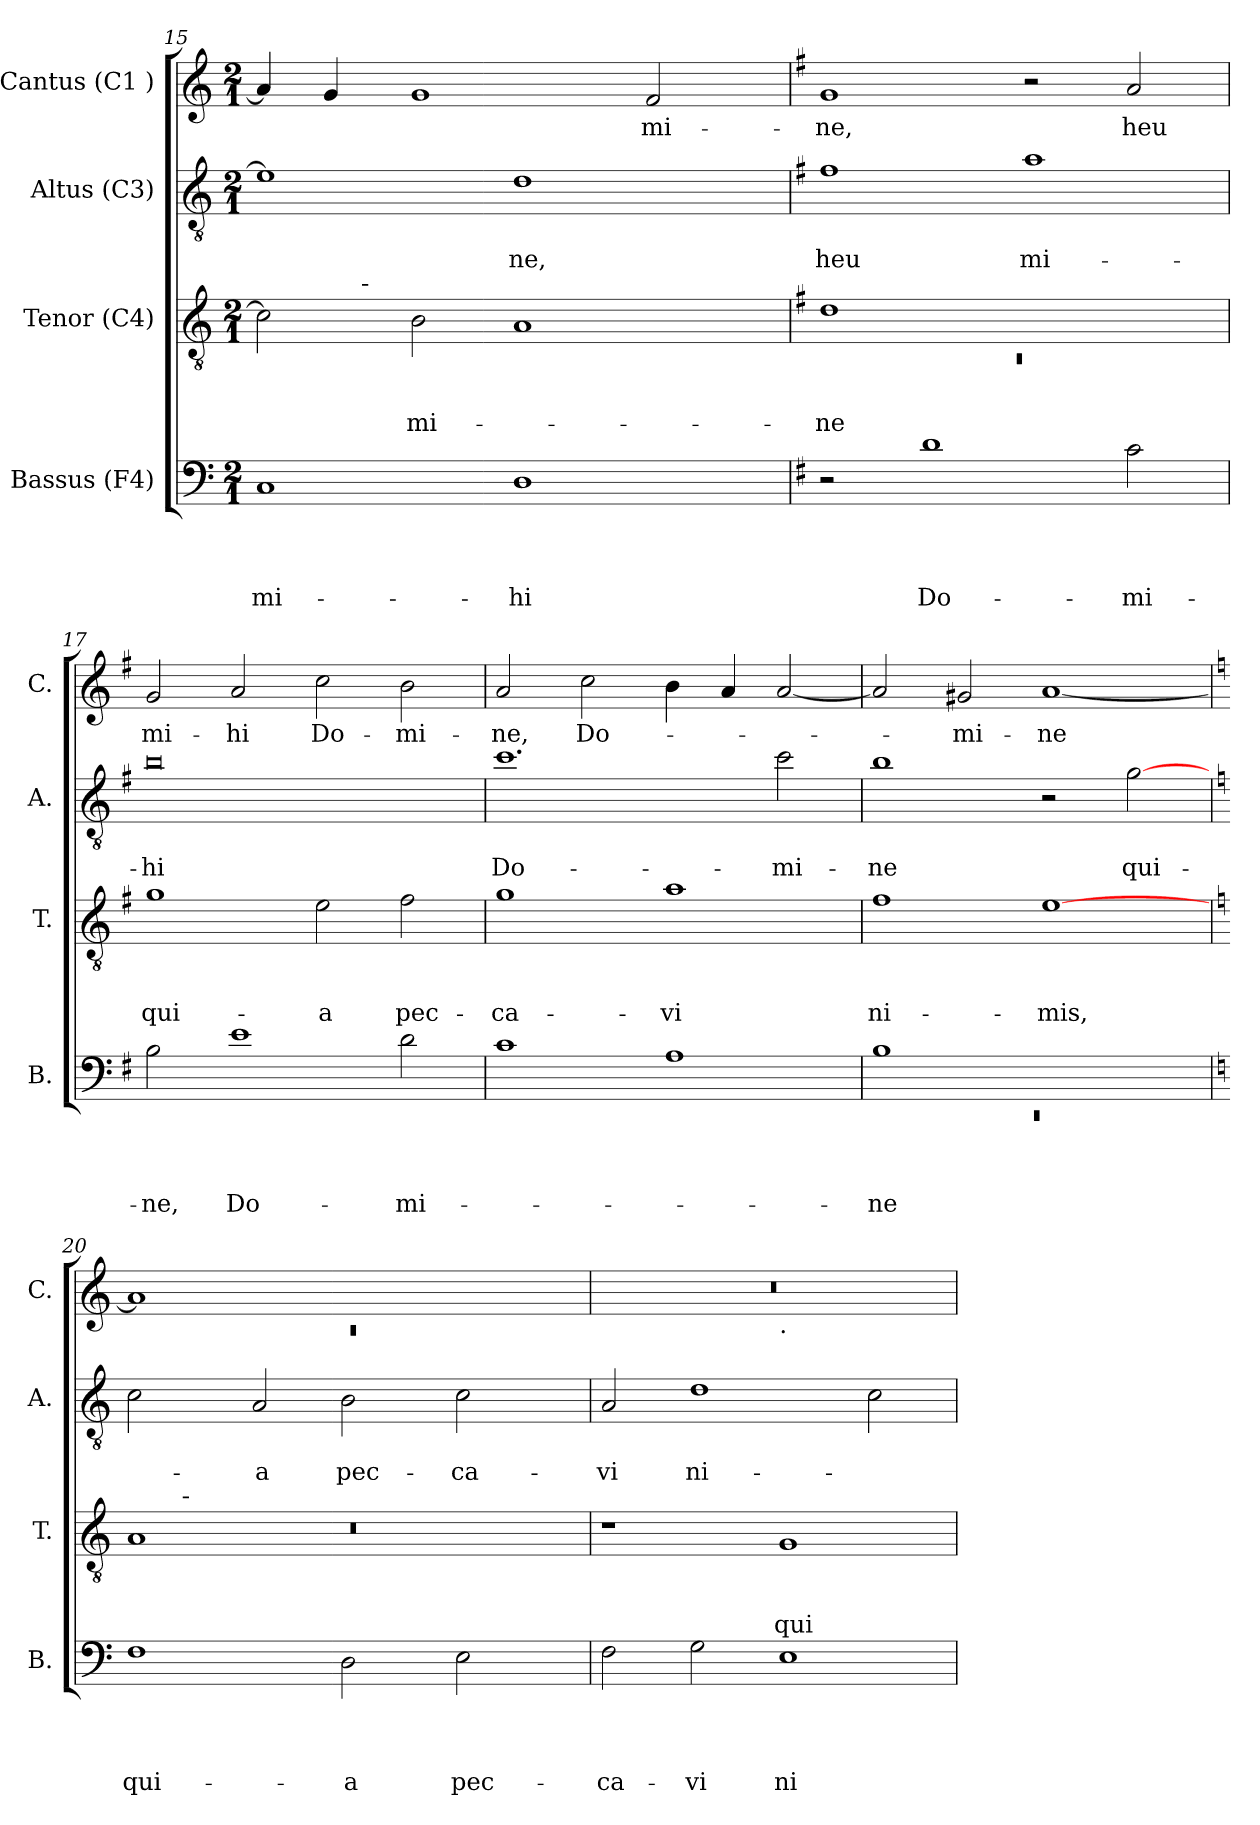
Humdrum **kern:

**kern	**text	**text	**text	**text	**kern	**text	**text	**text	**kern	**text	**text	**kern	**text
*part4	*part4	*part4	*part4	*part4	*part3	*part3	*part3	*part3	*part2	*part2	*part2	*part1	*part1
*staff4	*staff4	*staff4	*staff4	*staff4	*staff3	*staff3	*staff3	*staff3	*staff2	*staff2	*staff2	*staff1	*staff1
*I"Bassus (F4)	*	*	*	*	*I"Tenor (C4)	*	*	*	*I"Altus (C3)	*	*	*I"Cantus (C1 )	*
*I'B.	*	*	*	*	*I'T.	*	*	*	*I'A.	*	*	*I'C.	*
!!LO:LB:g=z
*clefF4	*	*	*	*	*clefGv2	*	*	*	*clefGv2	*	*	*clefG2	*
*k[]	*	*	*	*	*k[]	*	*	*	*k[]	*	*	*k[]	*
*C:	*	*	*	*	*C:	*	*	*	*C:	*	*	*C:	*
*M2/1	*	*	*	*	*M2/1	*	*	*	*M2/1	*	*	*M2/1	*
=15	=15	=15	=15	=15	=15	=15	=15	=15	=15	=15	=15	=15	=15
!	!	!	!	!LO:LY:b	!	!	!	!	!	!	!	!	!
*	*	*	*	*	*^	*	*	*	*	*	*	*	*
1C	.	.	.	mi-	2c\]	4ryy	.	.	.	1e]	.	.	4a/]	.
.	.	.	.	.	.	16.ryy	.	.	.	.	.	.	4g/	.
!	!	!	!	!	!	!LO:TX:a:t=-	!	!	!	!	!	!	!	!
.	.	.	.	.	.	1ryy	.	.	.	.	.	.	.	.
!	!	!	!	!	!	!	!	!	!LO:LY:b	!	!	!	!	!
.	.	.	.	.	2B\	.	.	.	-mi-	.	.	.	1g	.
!	!	!	!	!LO:LY:b	!	!	!	!	!	!	!	!LO:LY:b	!	!
1D	.	.	.	-hi	1A	.	.	.	.	1d	.	-ne,	.	.
.	.	.	.	.	.	2ryy	.	.	.	.	.	.	.	.
!	!	!	!	!	!	!	!	!	!	!	!	!	!	!LO:LY:b
.	.	.	.	.	.	.	.	.	.	.	.	.	2f/	-mi-
.	.	.	.	.	.	8ryy	.	.	.	.	.	.	.	.
.	.	.	.	.	.	32ryy	.	.	.	.	.	.	.	.
=16	=16	=16	=16	=16	=16	=16	=16	=16	=16	=16	=16	=16	=16	=16
*k[f#]	*	*	*	*	*k[f#]	*	*	*	*	*k[f#]	*	*	*k[f#]	*
*G:	*	*	*	*	*G:	*	*	*	*	*G:	*	*	*G:	*
!	!	!	!	!	!	!LO:N:vis=1	!	!	!LO:LY:b	!	!	!LO:LY:b	!	!LO:LY:b
2r	.	.	.	.	1d	0rC	.	.	-ne	1f#	.	heu	1g	-ne,
!	!	!	!	!LO:LY:b	!	!	!	!	!	!	!	!	!	!
1d	.	.	.	Do-	.	.	.	.	.	.	.	.	.	.
!	!	!	!	!	!	!	!	!	!	!	!	!LO:LY:b	!	!
.	.	.	.	.	1ryy	.	.	.	.	1a	.	mi-	2r	.
!	!	!	!	!LO:LY:b	!	!	!	!	!	!	!	!	!	!LO:LY:b
2c\	.	.	.	-mi-	.	.	.	.	.	.	.	.	2a/	heu
*	*	*	*	*	*v	*v	*	*	*	*	*	*	*	*
=17	=17	=17	=17	=17	=17	=17	=17	=17	=17	=17	=17	=17	=17
!	!	!	!	!LO:LY:b	!	!	!	!LO:LY:b	!	!	!LO:LY:b:rj	!	!LO:LY:b
2B\	.	.	.	-ne,	1g	.	.	qui-	0b	.	-hi	2g/	mi-
!	!	!	!	!LO:LY:b	!	!	!	!	!	!	!	!	!LO:LY:b
1e	.	.	.	Do-	.	.	.	.	.	.	.	2a/	-hi
!	!	!	!	!	!	!	!	!LO:LY:b	!	!	!	!	!LO:LY:b
.	.	.	.	.	2e\	.	.	-a	.	.	.	2cc\	Do-
!	!	!	!	!LO:LY:b	!	!	!	!LO:LY:b	!	!	!	!	!LO:LY:b
2d\	.	.	.	-mi-	2f#\	.	.	pec-	.	.	.	2b\	-mi-
=18	=18	=18	=18	=18	=18	=18	=18	=18	=18	=18	=18	=18	=18
!	!	!	!	!	!	!	!	!LO:LY:b	!	!	!LO:LY:b	!	!LO:LY:b
1c	.	.	.	.	1g	.	.	-ca-	1.cc	.	Do-	2a/	-ne,
!	!	!	!	!	!	!	!	!	!	!	!	!	!LO:LY:b
.	.	.	.	.	.	.	.	.	.	.	.	2cc\	Do-
!	!	!	!	!	!	!	!	!LO:LY:b	!	!	!	!	!
1A	.	.	.	.	1a	.	.	-vi	.	.	.	4b\	.
.	.	.	.	.	.	.	.	.	.	.	.	4a/	.
!	!	!	!	!	!	!	!	!	!	!	!LO:LY:b	!	!
.	.	.	.	.	.	.	.	.	2cc\	.	-mi-	[<2a/	.
=19	=19	=19	=19	=19	=19	=19	=19	=19	=19	=19	=19	=19	=19
*^	*	*	*	*	*	*	*	*	*	*	*	*	*
!	!LO:N:vis=1	!	!	!	!LO:LY:b	!	!	!	!LO:LY:b	!	!	!LO:LY:b	!	!
1B	0rEE	.	.	.	-ne	1f#	.	.	ni-	1b	.	-ne	2a/]	.
!	!	!	!	!	!	!	!	!	!	!	!	!	!	!LO:LY:b
.	.	.	.	.	.	.	.	.	.	.	.	.	2g#/	-mi-
!	!	!	!	!	!	!	!	!	!LO:LY:b	!	!	!	!	!LO:LY:b
1ryy	.	.	.	.	.	[>1e	.	.	-mis,	2r	.	.	[>1a	-ne
!	!	!	!	!	!	!	!	!	!	!	!	!LO:LY:b	!	!
.	.	.	.	.	.	.	.	.	.	[>2g\	.	qui-	.	.
*v	*v	*	*	*	*	*	*	*	*	*	*	*	*	*
!!LO:PB:g=z
=20	=20	=20	=20	=20	=20	=20	=20	=20	=20	=20	=20	=20	=20
*k[]	*	*	*	*	*k[]	*	*	*	*k[]	*	*	*k[]	*
*C:	*	*	*	*	*C:	*	*	*	*C:	*	*	*C:	*
*	*	*	*	*	*^	*	*	*	*	*	*	*^	*
*	*	*	*	*	*	*^	*	*	*	*	*	*	*	*	*
!	!	!	!	!LO:LY:b	!	!	!LO:N:vis=1	!	!	!	!	!	!	!	!LO:N:vis=1	!
1F	.	.	.	qui-	8ryy	1A	0r	.	.	.	2c\	.	.	1a]	0rc	.
.	.	.	.	.	32ryy	.	.	.	.	.	.	.	.	.	.	.
!	!	!	!	!	!LO:TX:a:t=-	!	!	!	!	!	!	!	!	!	!	!
.	.	.	.	.	1ryy	.	.	.	.	.	.	.	.	.	.	.
!	!	!	!	!	!	!	!	!	!	!	!	!	!LO:LY:b	!	!	!
.	.	.	.	.	.	.	.	.	.	.	2A/	.	-a	.	.	.
!	!	!	!	!LO:LY:b	!	!	!	!	!	!	!	!	!LO:LY:b	!	!	!
2D\	.	.	.	-a	.	1ryy	.	.	.	.	2B\	.	pec-	1ryy	.	.
.	.	.	.	.	2ryy	.	.	.	.	.	.	.	.	.	.	.
!	!	!	!	!LO:LY:b	!	!	!	!	!	!	!	!	!LO:LY:b	!	!	!
2E\	.	.	.	pec-	.	.	.	.	.	.	2c\	.	-ca-	.	.	.
.	.	.	.	.	4ryy	.	.	.	.	.	.	.	.	.	.	.
.	.	.	.	.	16.ryy	.	.	.	.	.	.	.	.	.	.	.
*	*	*	*	*	*v	*v	*v	*	*	*	*	*	*	*	*	*
=21	=21	=21	=21	=21	=21	=21	=21	=21	=21	=21	=21	=21	=21	=21
!	!	!	!	!LO:LY:b	!	!	!	!	!	!	!LO:LY:b	!	!	!
2F\	.	.	.	-ca-	1r	.	.	.	2A/	.	-vi	0r	1ryy	.
!	!	!	!	!LO:LY:b	!	!	!	!	!	!	!LO:LY:b	!	!	!
2G\	.	.	.	-vi	.	.	.	.	1d	.	ni-	.	.	.
!	!	!	!	!	!	!	!	!	!	!	!	!	!LO:TX:b:t=.	!
!	!	!	!	!LO:LY:b	!	!	!	!LO:LY:b	!	!	!	!	!	!
1E	.	.	.	ni-	1G	.	.	qui-	.	.	.	.	1ryy	.
.	.	.	.	.	.	.	.	.	2c\	.	.	.	.	.
*	*	*	*	*	*	*	*	*	*	*	*	*v	*v	*
=	=	=	=	=	=	=	=	=	=	=	=	=	=
*-	*-	*-	*-	*-	*-	*-	*-	*-	*-	*-	*-	*-	*-
